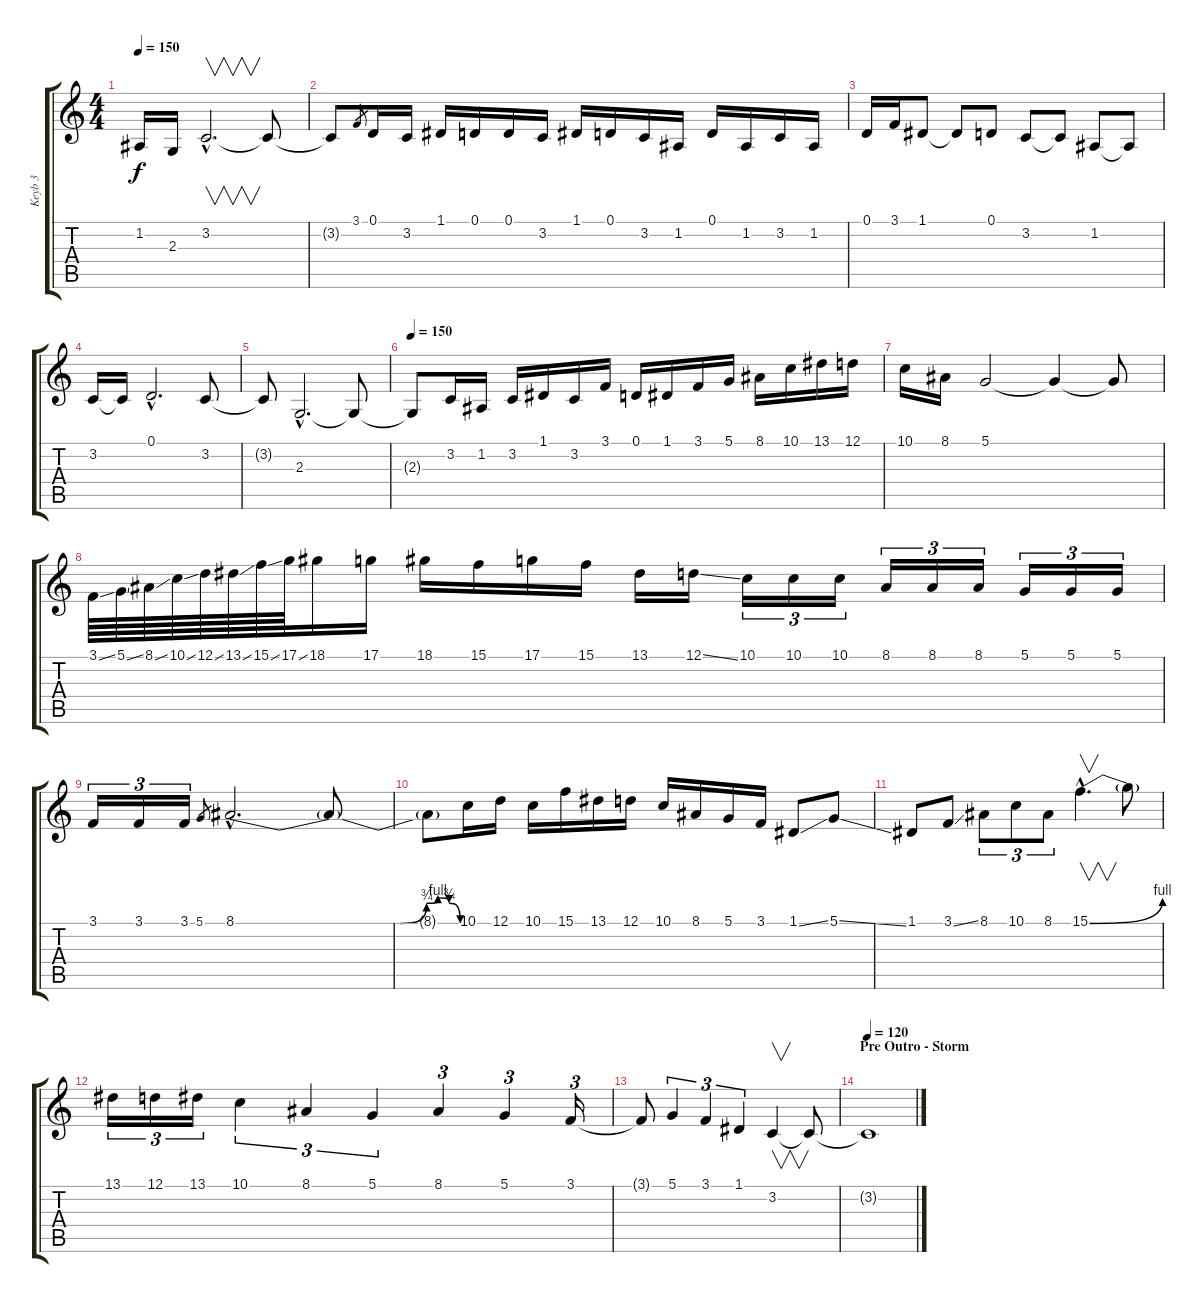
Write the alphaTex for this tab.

\track ("Keyb 3" "Keyb 3") {instrument stringensemble1}
\staff {score tabs}
\tuning (D4 A3 F3 C3 G2 C2) {hide}
\ts (4 4)
\tempo 150
\clef g2
\ks c
1.2.16{dy f} 2.3.16 3.2{hac}.2{v d} 3.2{t}.8 |
3.2{t}.8 3.1.8{gr} 0.1.16 3.2.16 1.1.16 0.1.16 0.1.16 3.2.16 1.1.16 0.1.16 3.2.16 1.2.16 0.1.16 1.2.16 3.2.16 1.2.16 |
0.1.16 3.1.16 1.1.8 1.1{t}.8 0.1.8 3.2.8 3.2{t}.8 1.2.8 1.2{t}.8 |
3.2.16 3.2{t}.16 0.1{hac}.2{d} 3.2.8 |
3.2{t}.8 2.3{hac}.2{d} 2.3{t}.8 |
\tempo 150
2.3{t}.8 3.2.16 1.2.16 3.2.16 1.1.16 3.2.16 3.1.16 0.1.16 1.1.16 3.1.16 5.1.16 8.1.16 10.1.16 13.1.16 12.1.16 |
10.1.16 8.1.16 5.1.2 5.1{t}.4 5.1{t}.8 |
3.1{ss}.64 5.1{ss}.64 8.1{ss}.64 10.1{ss}.64 12.1{ss}.64 13.1{ss}.64 15.1{ss}.64 17.1{ss}.64 18.1.16 17.1.16 18.1.16 15.1.16 17.1.16 15.1.16 13.1.16 12.1{ss}.16 10.1.16{tu (3 2)} 10.1.16{tu (3 2)} 10.1.16{tu (3 2)} 8.1.16{tu (3 2)} 8.1.16{tu (3 2)} 8.1.16{tu (3 2)} 5.1.16{tu (3 2)} 5.1.16{tu (3 2)} 5.1.16{tu (3 2)} |
3.1.16{tu (3 2)} 3.1.16{tu (3 2)} 3.1.16{tu (3 2)} 5.1.8{gr} 8.1{be (custom 0 0 30 0 44 0 51 3 54 4 57 3 60 0) hac}.2{d} 8.1{t}.8 |
8.1{t}.8 10.1.16 12.1.16 10.1.16 15.1.16 13.1.16 12.1.16 10.1.16 8.1.16 5.1.16 3.1.16 1.1{ss}.8 5.1{ss}.8 |
1.1.8 3.1{ss}.8 8.1.8{tu (3 2)} 10.1.8{tu (3 2)} 8.1.8{tu (3 2)} 15.1{be (bend 0 0 60 4) hac}.4{v d} 15.1{t}.8 |
13.1.16{tu (3 2)} 12.1.16{tu (3 2)} 13.1.16{tu (3 2)} 10.1.4{tu (3 2)} 8.1.4{tu (3 2)} 5.1.4{tu (3 2)} 8.1.4{tu (3 2)} 5.1.4{tu (3 2)} 3.1.16{tu (3 2)} |
3.1{t}.8 5.1.4{tu (3 2)} 3.1.4{tu (3 2)} 1.1.4{tu (3 2)} 3.2.4{v} 3.2{t}.8 |
\section ("" "Pre Outro - Storm ")
\tempo 120
3.2{t}.1
